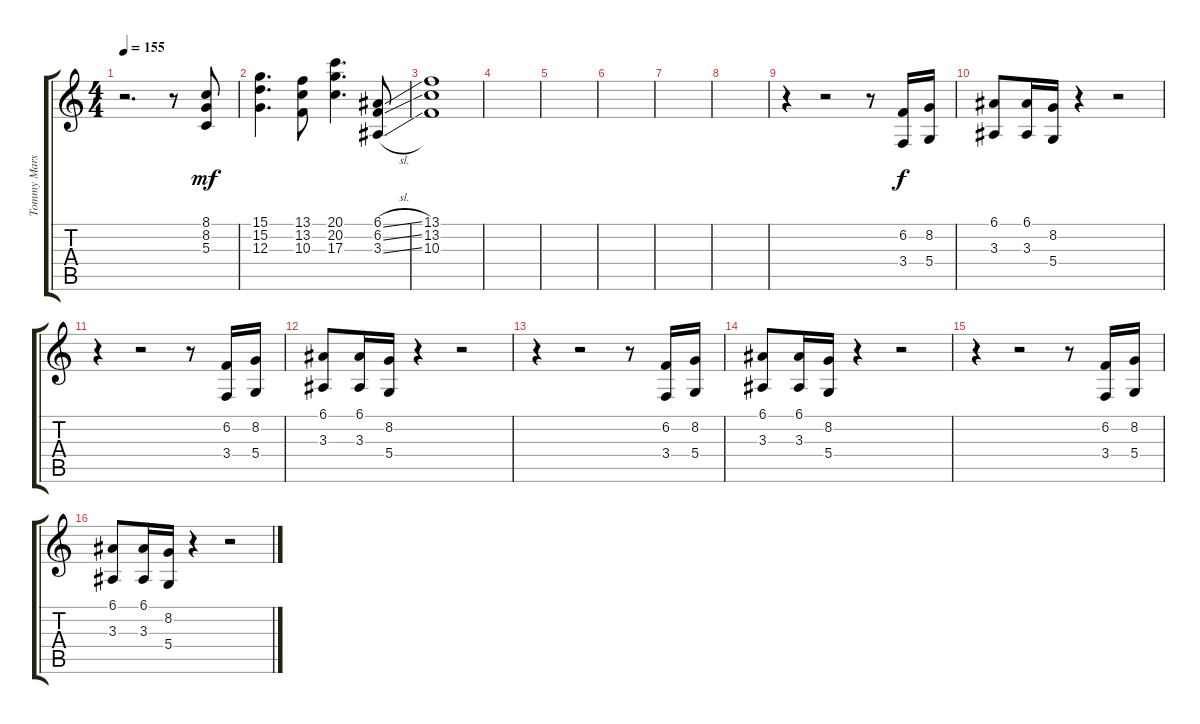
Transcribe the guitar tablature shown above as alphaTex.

\track ("Tommy Mars" "Tommy Mars") {instrument drawbarorgan}
\staff {score tabs}
\tuning (E4 B3 G3 D3 A2 E2) {hide}
\ts (4 4)
\tempo 155
\clef g2
\ks c
r.2{d dy f} r.8 (8.1 8.2 5.3).8{dy mf} |
(15.1 15.2 12.3).4{d} (13.1 13.2 10.3).8 (20.1 20.2 17.3).4{d} (6.1{sl} 6.2{sl} 3.3{sl}).8 |
(13.1 13.2 10.3).1 |
|
|
|
|
|
r.4 r.2{beam merge} r.8 (6.2 3.4).16{dy f beam merge} (8.2 5.4).16 |
(6.1 3.3).8 (6.1 3.3).16 (8.2 5.4).16 r.4 r.2 |
r.4 r.2{beam merge} r.8 (6.2 3.4).16{beam merge} (8.2 5.4).16 |
(6.1 3.3).8 (6.1 3.3).16 (8.2 5.4).16 r.4 r.2 |
r.4 r.2{beam merge} r.8 (6.2 3.4).16{beam merge} (8.2 5.4).16 |
(6.1 3.3).8 (6.1 3.3).16 (8.2 5.4).16 r.4 r.2 |
r.4 r.2{beam merge} r.8 (6.2 3.4).16{beam merge} (8.2 5.4).16 |
(6.1 3.3).8 (6.1 3.3).16 (8.2 5.4).16 r.4 r.2
